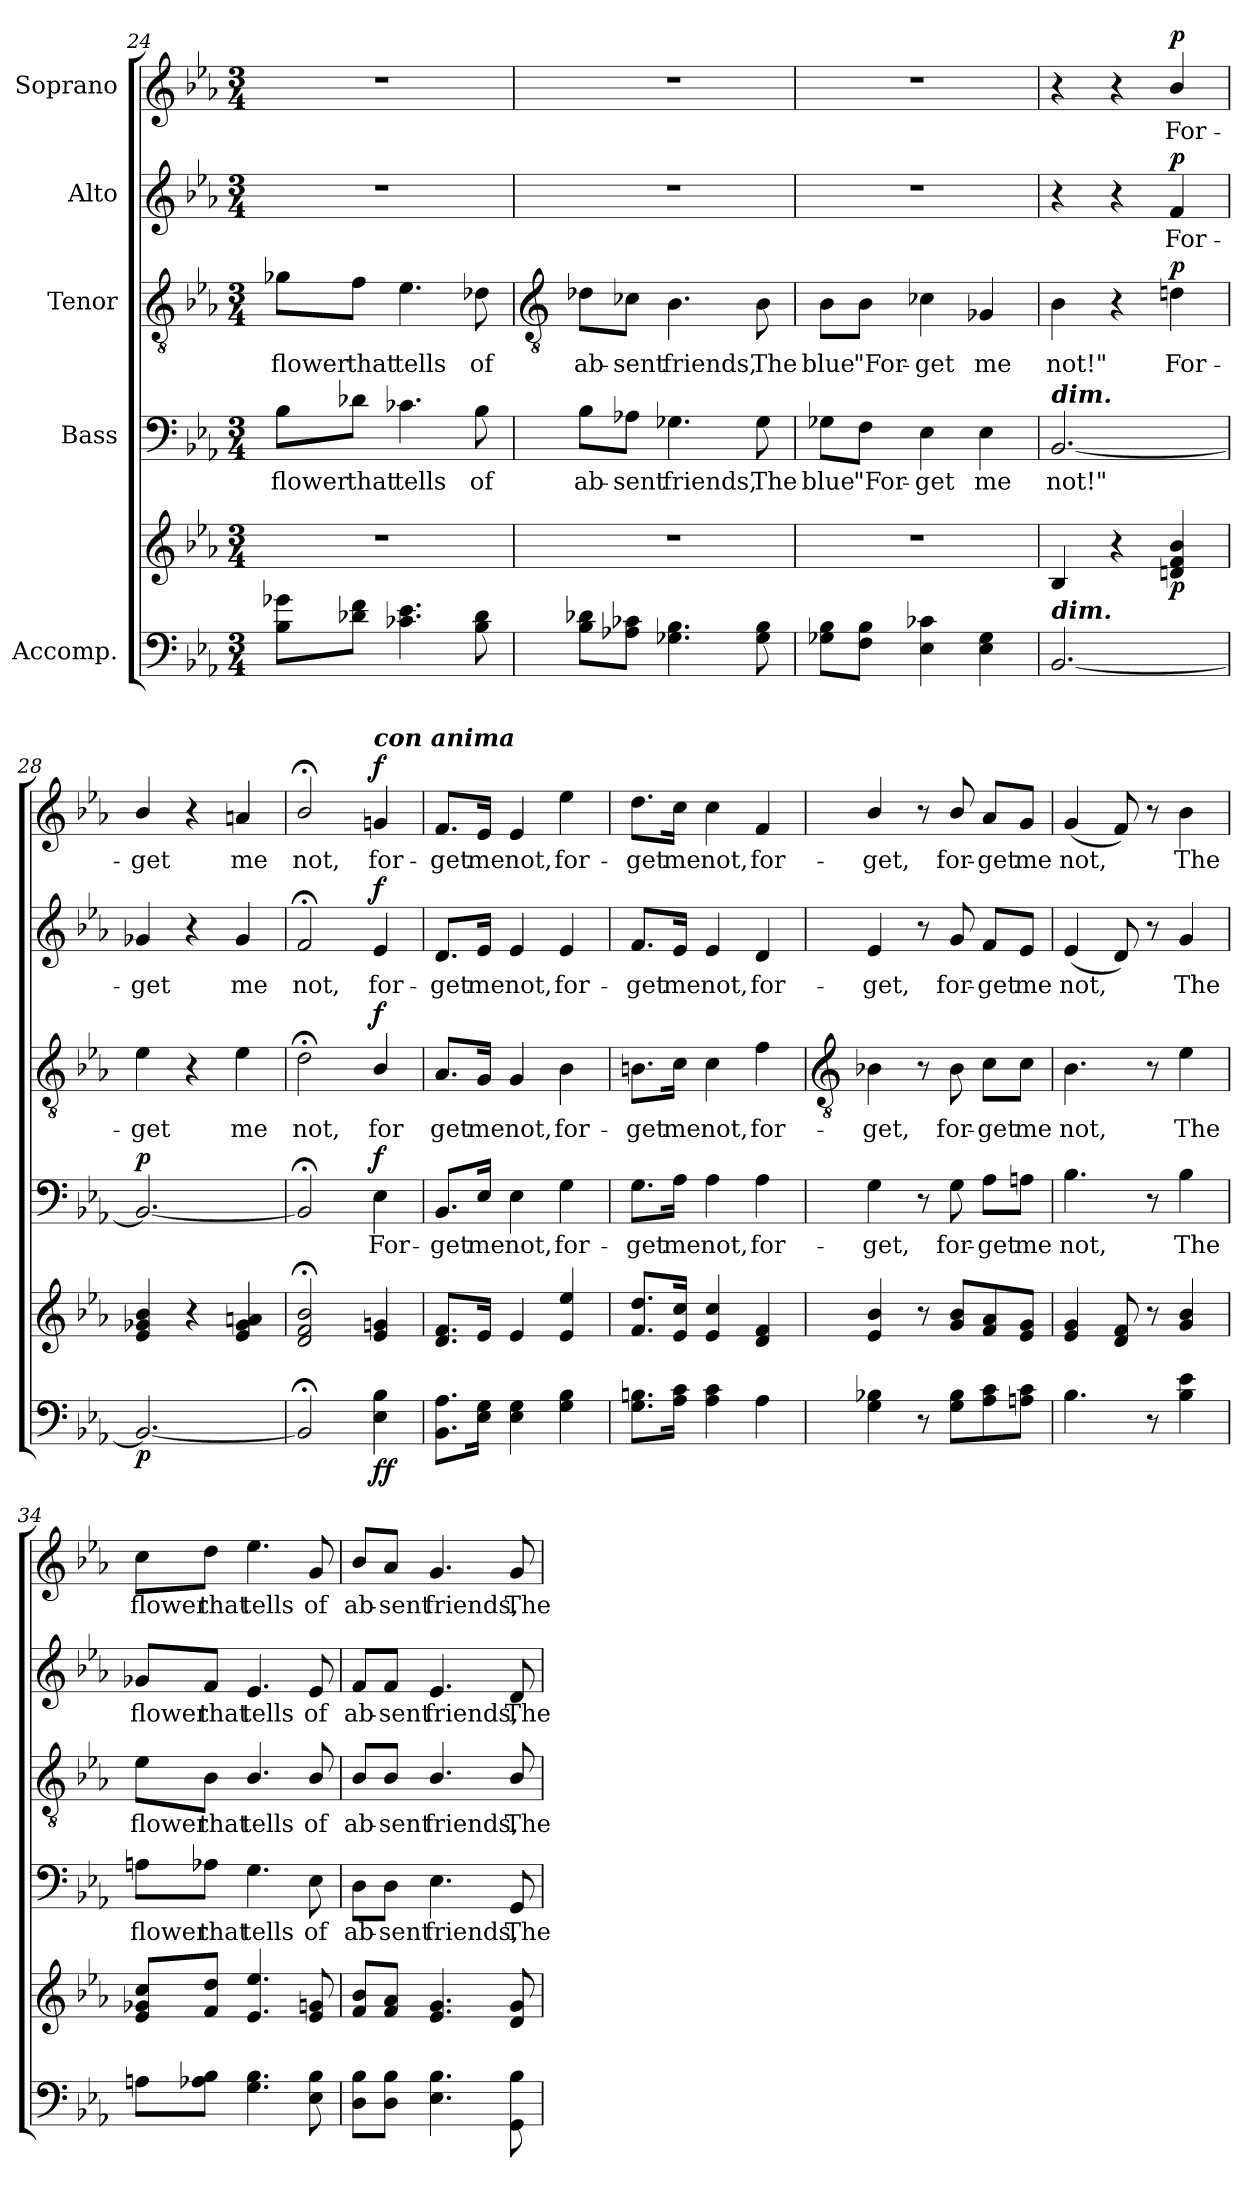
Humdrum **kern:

**kern	**kern	**dynam	**kern	**text	**dynam	**kern	**text	**dynam	**kern	**text	**dynam	**kern	**text	**dynam
*part5	*part5	*part5	*part4	*part4	*part4	*part3	*part3	*part3	*part2	*part2	*part2	*part1	*part1	*part1
*staff6	*staff5	*staff5/6	*staff4	*staff4	*staff4	*staff3	*staff3	*staff3	*staff2	*staff2	*staff2	*staff1	*staff1	*staff1
*I"Accomp.	*	*	*I"Bass	*	*	*I"Tenor	*	*	*I"Alto	*	*	*I"Soprano	*	*
*clefF4	*clefG2	*	*clefF4	*	*	*clefGv2	*	*	*clefG2	*	*	*clefG2	*	*
*k[b-e-a-]	*k[b-e-a-]	*	*k[b-e-a-]	*	*	*k[b-e-a-]	*	*	*k[b-e-a-]	*	*	*k[b-e-a-]	*	*
*E-:	*E-:	*	*E-:	*	*	*E-:	*	*	*E-:	*	*	*E-:	*	*
*M3/4	*M3/4	*	*M3/4	*	*	*M3/4	*	*	*M3/4	*	*	*M3/4	*	*
=24	=24	=24	=24	=24	=24	=24	=24	=24	=24	=24	=24	=24	=24	=24
!	!LO:N:vis=1	!	!	!LO:LY:b	!	!	!LO:LY:b	!	!LO:N:vis=1	!	!	!LO:N:vis=1	!	!
8B- 8g-XL	2.r	.	8B-\L	flower	.	8g-X\L	flower	.	2.r	.	.	2.r	.	.
!	!	!	!	!LO:LY:b	!	!	!LO:LY:b	!	!	!	!	!	!	!
8d-X 8fJ	.	.	8d-X\J	that	.	8f\J	that	.	.	.	.	.	.	.
!	!	!	!	!LO:LY:b	!	!	!LO:LY:b	!	!	!	!	!	!	!
4.c-X 4.e-	.	.	4.c-X	tells	.	4.e-	tells	.	.	.	.	.	.	.
!	!	!	!	!LO:LY:b	!	!	!LO:LY:b	!	!	!	!	!	!	!
8B- 8d-	.	.	8B-	of	.	8d-X	of	.	.	.	.	.	.	.
!!LO:LB:g=z
=25	=25	=25	=25	=25	=25	=25	=25	=25	=25	=25	=25	=25	=25	=25
*	*	*	*	*	*	*clefGv2	*	*	*	*	*	*	*	*
!	!LO:N:vis=1	!	!	!LO:LY:b	!	!	!LO:LY:b	!	!LO:N:vis=1	!	!	!LO:N:vis=1	!	!
8B- 8d-XL	2.r	.	8B-\L	ab-	.	8d-X\L	ab-	.	2.r	.	.	2.r	.	.
!	!	!	!	!LO:LY:b	!	!	!LO:LY:b	!	!	!	!	!	!	!
8A-X 8c-XJ	.	.	8A-X\J	-sent	.	8c-X\J	-sent	.	.	.	.	.	.	.
!	!	!	!	!LO:LY:b	!	!	!LO:LY:b	!	!	!	!	!	!	!
4.G-X 4.B-	.	.	4.G-X	friends,	.	4.B-	friends,	.	.	.	.	.	.	.
!	!	!	!	!LO:LY:b	!	!	!LO:LY:b	!	!	!	!	!	!	!
8G- 8B-	.	.	8G-	The	.	8B-	The	.	.	.	.	.	.	.
=26	=26	=26	=26	=26	=26	=26	=26	=26	=26	=26	=26	=26	=26	=26
!	!LO:N:vis=1	!	!	!LO:LY:b	!	!	!LO:LY:b	!	!LO:N:vis=1	!	!	!LO:N:vis=1	!	!
8G-X 8B-L	2.r	.	8G-X\L	blue	.	8B-\L	blue	.	2.r	.	.	2.r	.	.
!	!	!	!	!LO:LY:b	!	!	!LO:LY:b	!	!	!	!	!	!	!
8F 8B-J	.	.	8F\J	"For-	.	8B-\J	"For-	.	.	.	.	.	.	.
!	!	!	!	!LO:LY:b	!	!	!LO:LY:b	!	!	!	!	!	!	!
4E- 4c-X	.	.	4E-	-get	.	4c-X	-get	.	.	.	.	.	.	.
!	!	!	!	!LO:LY:b	!	!	!LO:LY:b	!	!	!	!	!	!	!
4E- 4G-	.	.	4E-	me	.	4G-X	me	.	.	.	.	.	.	.
=27	=27	=27	=27	=27	=27	=27	=27	=27	=27	=27	=27	=27	=27	=27
!	!	!	!LO:TX:a:Bi:t=dim.	!	!	!	!	!	!	!	!	!	!	!
!LO:TX:a:Bi:t=dim.	!	!	!	!	!	!	!	!	!	!	!	!	!	!
!	!	!	!	!LO:LY:b	!	!	!LO:LY:b	!	!	!	!	!	!	!
[2.BB-	4B-	.	[2.BB-	not!"	.	4B-	not!"	.	4r	.	.	4r	.	.
.	4r	.	.	.	.	4r	.	.	4r	.	.	4r	.	.
!	!	!LO:DY:b	!	!	!	!	!LO:LY:b	!LO:DY:b	!	!LO:LY:b	!LO:DY:b	!	!LO:LY:b	!LO:DY:b
.	4dn/ 4f/ 4b-/	p	.	.	.	4dn	For-	p	4f/	For-	p	4b-/	For-	p
=28	=28	=28	=28	=28	=28	=28	=28	=28	=28	=28	=28	=28	=28	=28
!	!	!LO:DY:b=2	!	!	!LO:DY:b	!	!LO:LY:b	!	!	!LO:LY:b	!	!	!LO:LY:b	!
2.BB-_	4e-/ 4g-X/ 4b-/	p	2.BB-_	.	p	4e-	-get	.	4g-X/	-get	.	4b-/	-get	.
.	4r	.	.	.	.	4r	.	.	4r	.	.	4r	.	.
!	!	!	!	!	!	!	!LO:LY:b	!	!	!LO:LY:b	!	!	!LO:LY:b	!
.	4e- 4g- 4an	.	.	.	.	4e-	me	.	4g-	me	.	4an	me	.
=29	=29	=29	=29	=29	=29	=29	=29	=29	=29	=29	=29	=29	=29	=29
!	!	!	!	!	!	!	!LO:LY:b	!	!	!LO:LY:b	!	!	!LO:LY:b	!
2BB-;<]	2d/;< 2f/;< 2b-/;<	.	2BB-;<]	.	.	2d;<	not,	.	2f;</	not,	.	2b-;</	not,	.
!	!	!	!	!	!	!	!	!	!	!	!	!LO:TX:a:Bi:t=con anima	!	!
!	!	!LO:DY:b=2	!	!LO:LY:b	!	!	!LO:LY:b	!	!	!LO:LY:b	!	!	!LO:LY:b	!
!	!	!LO:DY:n=1:b	!	!	!LO:DY:b	!	!	!LO:DY:b	!	!	!LO:DY:b	!	!	!LO:DY:b
4E- 4B-	4e- 4gn	f f	4E-	For-	f	4B-/	for	f	4e-	for-	f	4gn	for-	f
=30	=30	=30	=30	=30	=30	=30	=30	=30	=30	=30	=30	=30	=30	=30
!	!	!	!	!LO:LY:b	!	!	!LO:LY:b	!	!	!LO:LY:b	!	!	!LO:LY:b	!
8.BB- 8.A-L	8.d 8.fL	.	8.BB-/L	-get	.	8.A-/L	get	.	8.d/L	-get	.	8.f/L	-get	.
!	!	!	!	!LO:LY:b	!	!	!LO:LY:b	!	!	!LO:LY:b	!	!	!LO:LY:b	!
16E- 16GJ	16e-J	.	16E-/Jk	me	.	16G/Jk	me	.	16e-/Jk	me	.	16e-/Jk	me	.
!	!	!	!	!LO:LY:b	!	!	!LO:LY:b	!	!	!LO:LY:b	!	!	!LO:LY:b	!
4E- 4G	4e-	.	4E-	not,	.	4G	not,	.	4e-	not,	.	4e-	not,	.
!	!	!	!	!LO:LY:b	!	!	!LO:LY:b	!	!	!LO:LY:b	!	!	!LO:LY:b	!
4G 4B-	4e- 4ee-	.	4G	for-	.	4B-	for-	.	4e-	for-	.	4ee-	for-	.
=31	=31	=31	=31	=31	=31	=31	=31	=31	=31	=31	=31	=31	=31	=31
!	!	!	!	!LO:LY:b	!	!	!LO:LY:b	!	!	!LO:LY:b	!	!	!LO:LY:b	!
8.G 8.BnL	8.f 8.ddL	.	8.G\L	-get	.	8.Bn\L	-get	.	8.f/L	-get	.	8.dd\L	-get	.
!	!	!	!	!LO:LY:b	!	!	!LO:LY:b	!	!	!LO:LY:b	!	!	!LO:LY:b	!
16A- 16cJ	16e- 16ccJ	.	16A-\Jk	me	.	16c\Jk	me	.	16e-/Jk	me	.	16cc\Jk	me	.
!	!	!	!	!LO:LY:b	!	!	!LO:LY:b	!	!	!LO:LY:b	!	!	!LO:LY:b	!
4A- 4c	4e- 4cc	.	4A-	not,	.	4c	not,	.	4e-	not,	.	4cc	not,	.
!	!	!	!	!LO:LY:b	!	!	!LO:LY:b	!	!	!LO:LY:b	!	!	!LO:LY:b	!
4A-	4d 4f	.	4A-	for-	.	4f	for-	.	4d	for-	.	4f	for-	.
!!LO:LB:g=z
=32	=32	=32	=32	=32	=32	=32	=32	=32	=32	=32	=32	=32	=32	=32
*	*	*	*	*	*	*clefGv2	*	*	*	*	*	*	*	*
!	!	!	!	!LO:LY:b	!	!	!LO:LY:b	!	!	!LO:LY:b	!	!	!LO:LY:b	!
4G 4B-X	4e-/ 4b-/	.	4G	-get,	.	4B-X	-get,	.	4e-	-get,	.	4b-/	-get,	.
8r	8r	.	8r	.	.	8r	.	.	8r	.	.	8r	.	.
!	!	!	!	!LO:LY:b	!	!	!LO:LY:b	!	!	!LO:LY:b	!	!	!LO:LY:b	!
8G 8B-L	8g/ 8b-/L	.	8G	for-	.	8B-	for-	.	8g	for-	.	8b-/	for-	.
!	!	!	!	!LO:LY:b	!	!	!LO:LY:b	!	!	!LO:LY:b	!	!	!LO:LY:b	!
8A- 8c	8f 8a-	.	8A-\L	-get	.	8c\L	-get	.	8f/L	-get	.	8a-/L	-get	.
!	!	!	!	!LO:LY:b	!	!	!LO:LY:b	!	!	!LO:LY:b	!	!	!LO:LY:b	!
8An 8cJ	8e- 8gJ	.	8An\J	me	.	8c\J	me	.	8e-/J	me	.	8g/J	me	.
=33	=33	=33	=33	=33	=33	=33	=33	=33	=33	=33	=33	=33	=33	=33
!	!	!	!	!LO:LY:b	!	!	!LO:LY:b	!	!	!LO:LY:b	!	!	!LO:LY:b	!
4.B-	4e- 4g	.	4.B-	not,	.	4.B-	not,	.	(<4e-	not,	.	(<4g	not,	.
.	8d 8f	.	.	.	.	.	.	.	8d)	.	.	8f)	.	.
8r	8r	.	8r	.	.	8r	.	.	8r	.	.	8r	.	.
!	!	!	!	!LO:LY:b	!	!	!LO:LY:b	!	!	!LO:LY:b	!	!	!LO:LY:b	!
4B- 4e-	4g 4b-	.	4B-	The	.	4e-	The	.	4g	The	.	4b-	The	.
=34	=34	=34	=34	=34	=34	=34	=34	=34	=34	=34	=34	=34	=34	=34
!	!	!	!	!LO:LY:b	!	!	!LO:LY:b	!	!	!LO:LY:b	!	!	!LO:LY:b	!
8AnL	8e- 8g-X 8ccL	.	8An\L	flower	.	8e-\L	flower	.	8g-X/L	flower	.	8cc\L	flower	.
!	!	!	!	!LO:LY:b	!	!	!LO:LY:b	!	!	!LO:LY:b	!	!	!LO:LY:b	!
8A-X 8B-J	8f 8ddJ	.	8A-X\J	that	.	8B-\J	that	.	8f/J	that	.	8dd\J	that	.
!	!	!	!	!LO:LY:b	!	!	!LO:LY:b	!	!	!LO:LY:b	!	!	!LO:LY:b	!
4.G 4.B-	4.e- 4.ee-	.	4.G	tells	.	4.B-/	tells	.	4.e-	tells	.	4.ee-	tells	.
!	!	!	!	!LO:LY:b	!	!	!LO:LY:b	!	!	!LO:LY:b	!	!	!LO:LY:b	!
8E- 8B-	8e- 8gn	.	8E-	of	.	8B-/	of	.	8e-	of	.	8g	of	.
=35	=35	=35	=35	=35	=35	=35	=35	=35	=35	=35	=35	=35	=35	=35
!	!	!	!	!LO:LY:b	!	!	!LO:LY:b	!	!	!LO:LY:b	!	!	!LO:LY:b	!
8D 8B-L	8f/ 8b-/L	.	8D\L	ab-	.	8B-/L	ab-	.	8f/L	ab-	.	8b-/L	ab-	.
!	!	!	!	!LO:LY:b	!	!	!LO:LY:b	!	!	!LO:LY:b	!	!	!LO:LY:b	!
8D 8B-J	8f 8a-J	.	8D\J	-sent	.	8B-/J	-sent	.	8f/J	-sent	.	8a-/J	-sent	.
!	!	!	!	!LO:LY:b	!	!	!LO:LY:b	!	!	!LO:LY:b	!	!	!LO:LY:b	!
4.E- 4.B-	4.e- 4.g	.	4.E-	friends,	.	4.B-/	friends,	.	4.e-	friends,	.	4.g	friends,	.
!	!	!	!	!LO:LY:b	!	!	!LO:LY:b	!	!	!LO:LY:b	!	!	!LO:LY:b	!
8GG 8B-	8d 8g	.	8GG	The	.	8B-/	The	.	8d	The	.	8g	The	.
=	=	=	=	=	=	=	=	=	=	=	=	=	=	=
*-	*-	*-	*-	*-	*-	*-	*-	*-	*-	*-	*-	*-	*-	*-
